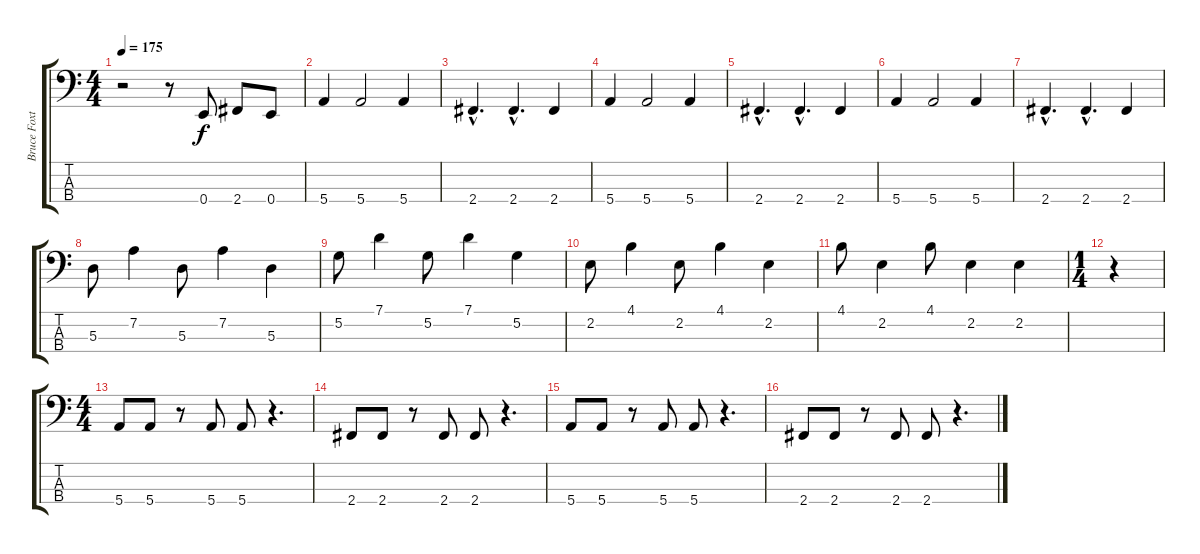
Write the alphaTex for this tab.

\track ("Bruce Foxton" "Bruce Foxt") {instrument electricbassfinger}
\staff {score tabs}
\tuning (G2 D2 A1 E1) {hide}
\ts (4 4)
\tempo 175
\clef f4
\ks c
r.2{dy f instrument electricbassfinger} r.8 0.4.8 2.4.8 0.4.8 |
5.4.4 5.4.2 5.4.4 |
2.4{hac}.4{d} 2.4{hac}.4{d} 2.4.4 |
5.4.4 5.4.2 5.4.4 |
2.4{hac}.4{d} 2.4{hac}.4{d} 2.4.4 |
5.4.4 5.4.2 5.4.4 |
2.4{hac}.4{d} 2.4{hac}.4{d} 2.4.4 |
5.3.8 7.2.4 5.3.8 7.2.4 5.3.4 |
5.2.8 7.1.4 5.2.8 7.1.4 5.2.4 |
2.2.8 4.1.4 2.2.8 4.1.4 2.2.4 |
4.1.8 2.2.4 4.1.8 2.2.4 2.2.4 |
\ts (1 4)
r.4 |
\ts (4 4)
5.4.8 5.4.8 r.8 5.4.8 5.4.8 r.4{d} |
2.4.8 2.4.8 r.8 2.4.8 2.4.8 r.4{d} |
5.4.8 5.4.8 r.8 5.4.8 5.4.8 r.4{d} |
2.4.8 2.4.8 r.8 2.4.8 2.4.8 r.4{d}
